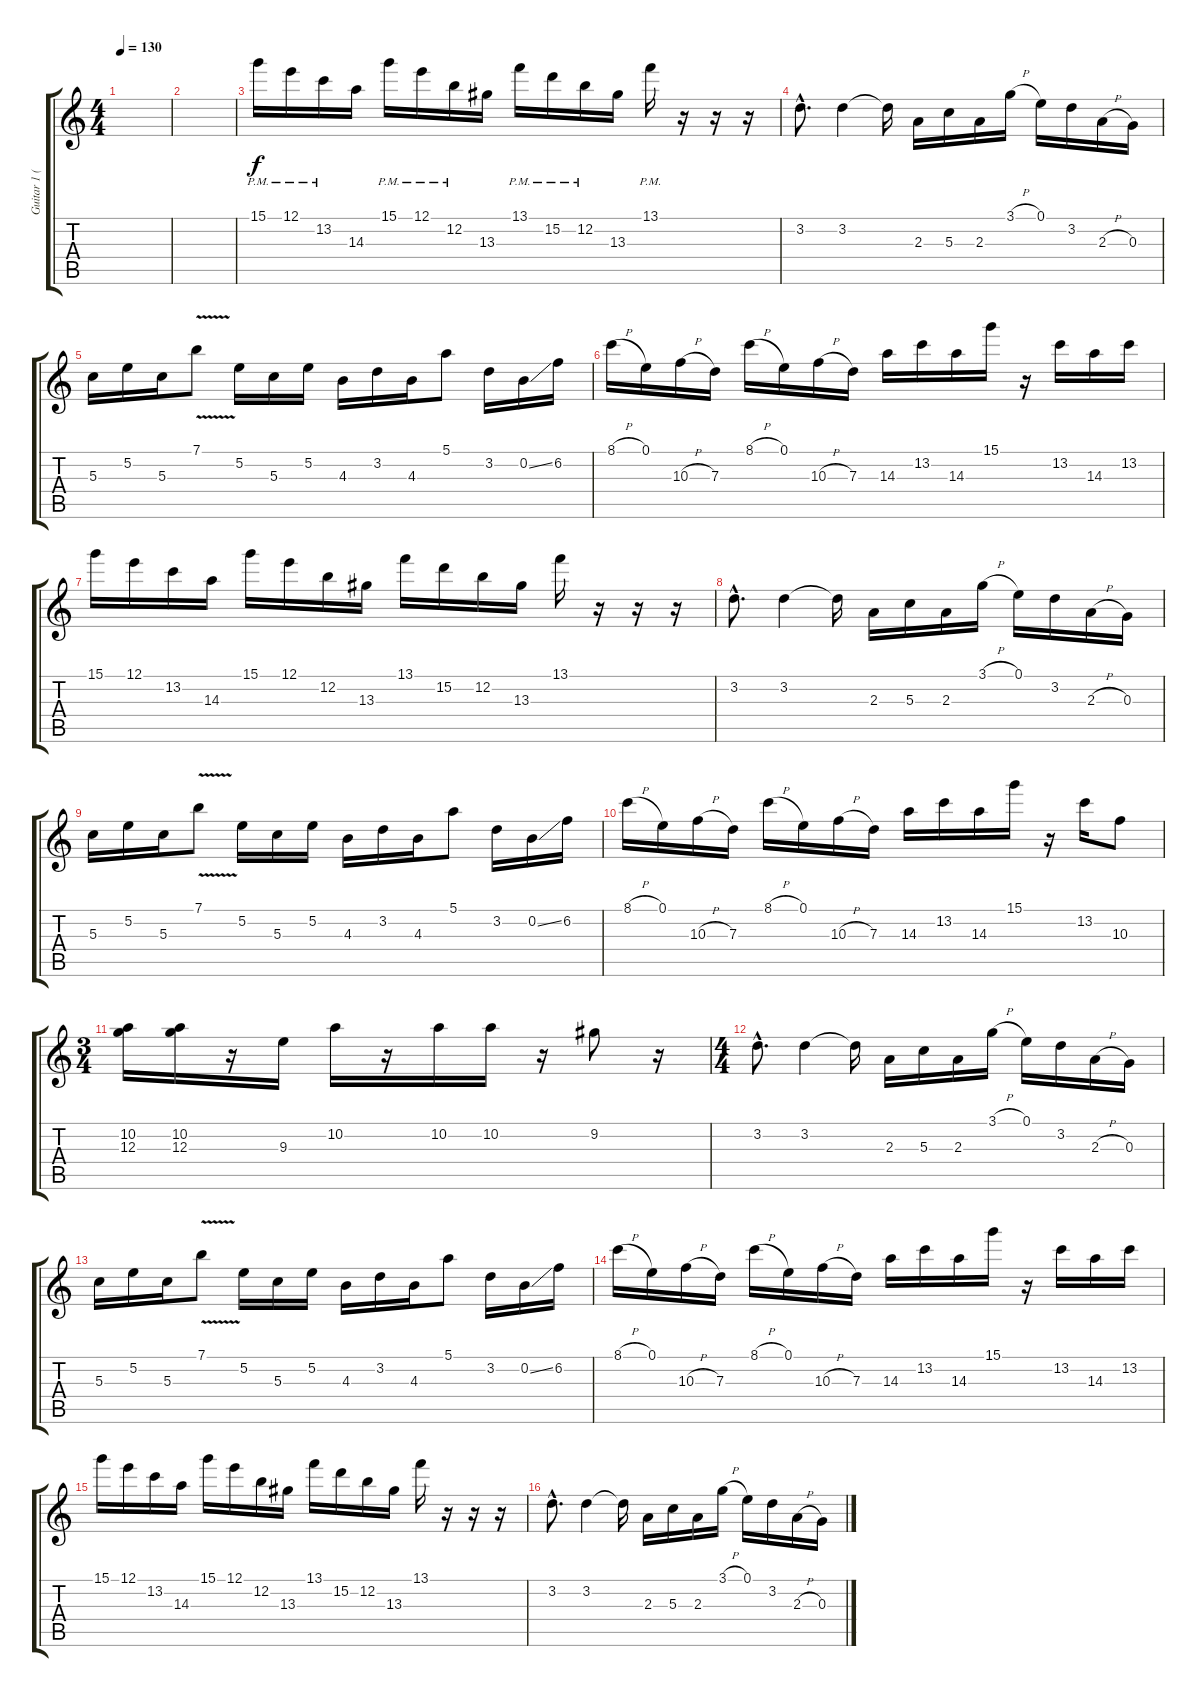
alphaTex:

\track ("Guitar 1 (mid/right)" "Guitar 1 (") {instrument distortionguitar}
\staff {score tabs}
\tuning (E4 B3 G3 D3 A2 E2) {hide}
\ts (4 4)
\tempo 130
\clef g2
\ks c
|
|
15.1{pm}.16 12.1{pm}.16 13.2{pm}.16 14.3.16 15.1{pm}.16 12.1{pm}.16 12.2{pm}.16 13.3.16 13.1{pm}.16 15.2{pm}.16 12.2{pm}.16 13.3.16 13.1{pm}.16 r.16 r.16 r.16 |
3.2{hac}.8{d balance 8} 3.2.4 3.2{t}.16 2.3.16 5.3.16 2.3.16 3.1{h}.16 0.1.16 3.2.16 2.3{h}.16 0.3.16 |
5.3.16 5.2.16 5.3.16 7.1{v}.8 5.2.16 5.3.16 5.2.16 4.3.16 3.2.16 4.3.16 5.1.8 3.2.16 0.2{ss}.16 6.2.16 |
8.1{h}.16 0.1.16 10.3{h}.16 7.3.16 8.1{h}.16 0.1.16 10.3{h}.16 7.3.16 14.3.16 13.2.16 14.3.16 15.1.16 r.16 13.2.16 14.3.16 13.2.16 |
15.1.16 12.1.16 13.2.16 14.3.16 15.1.16 12.1.16 12.2.16 13.3.16 13.1.16 15.2.16 12.2.16 13.3.16 13.1.16 r.16 r.16 r.16 |
3.2{hac}.8{d} 3.2.4 3.2{t}.16 2.3.16 5.3.16 2.3.16 3.1{h}.16 0.1.16 3.2.16 2.3{h}.16 0.3.16 |
5.3.16 5.2.16 5.3.16 7.1{v}.8 5.2.16 5.3.16 5.2.16 4.3.16 3.2.16 4.3.16 5.1.8 3.2.16 0.2{ss}.16 6.2.16 |
8.1{h}.16 0.1.16 10.3{h}.16 7.3.16 8.1{h}.16 0.1.16 10.3{h}.16 7.3.16 14.3.16 13.2.16 14.3.16 15.1.16 r.16 13.2.16 10.3.8 |
\ts (3 4)
(10.2 12.3).16 (10.2 12.3).16 r.16 9.3.16 10.2.16 r.16 10.2.16 10.2.16 r.16 9.2.8 r.16 |
\ts (4 4)
3.2{hac}.8{d volume 8} 3.2.4 3.2{t}.16 2.3.16 5.3.16 2.3.16 3.1{h}.16 0.1.16 3.2.16 2.3{h}.16 0.3.16 |
5.3.16 5.2.16 5.3.16 7.1{v}.8 5.2.16 5.3.16 5.2.16 4.3.16 3.2.16 4.3.16 5.1.8 3.2.16 0.2{ss}.16 6.2.16 |
8.1{h}.16 0.1.16 10.3{h}.16 7.3.16 8.1{h}.16 0.1.16 10.3{h}.16 7.3.16 14.3.16 13.2.16 14.3.16 15.1.16 r.16 13.2.16 14.3.16 13.2.16 |
15.1.16 12.1.16 13.2.16 14.3.16 15.1.16 12.1.16 12.2.16 13.3.16 13.1.16 15.2.16 12.2.16 13.3.16 13.1.16 r.16 r.16 r.16 |
3.2{hac}.8{d} 3.2.4 3.2{t}.16 2.3.16 5.3.16 2.3.16 3.1{h}.16 0.1.16 3.2.16 2.3{h}.16 0.3.16
